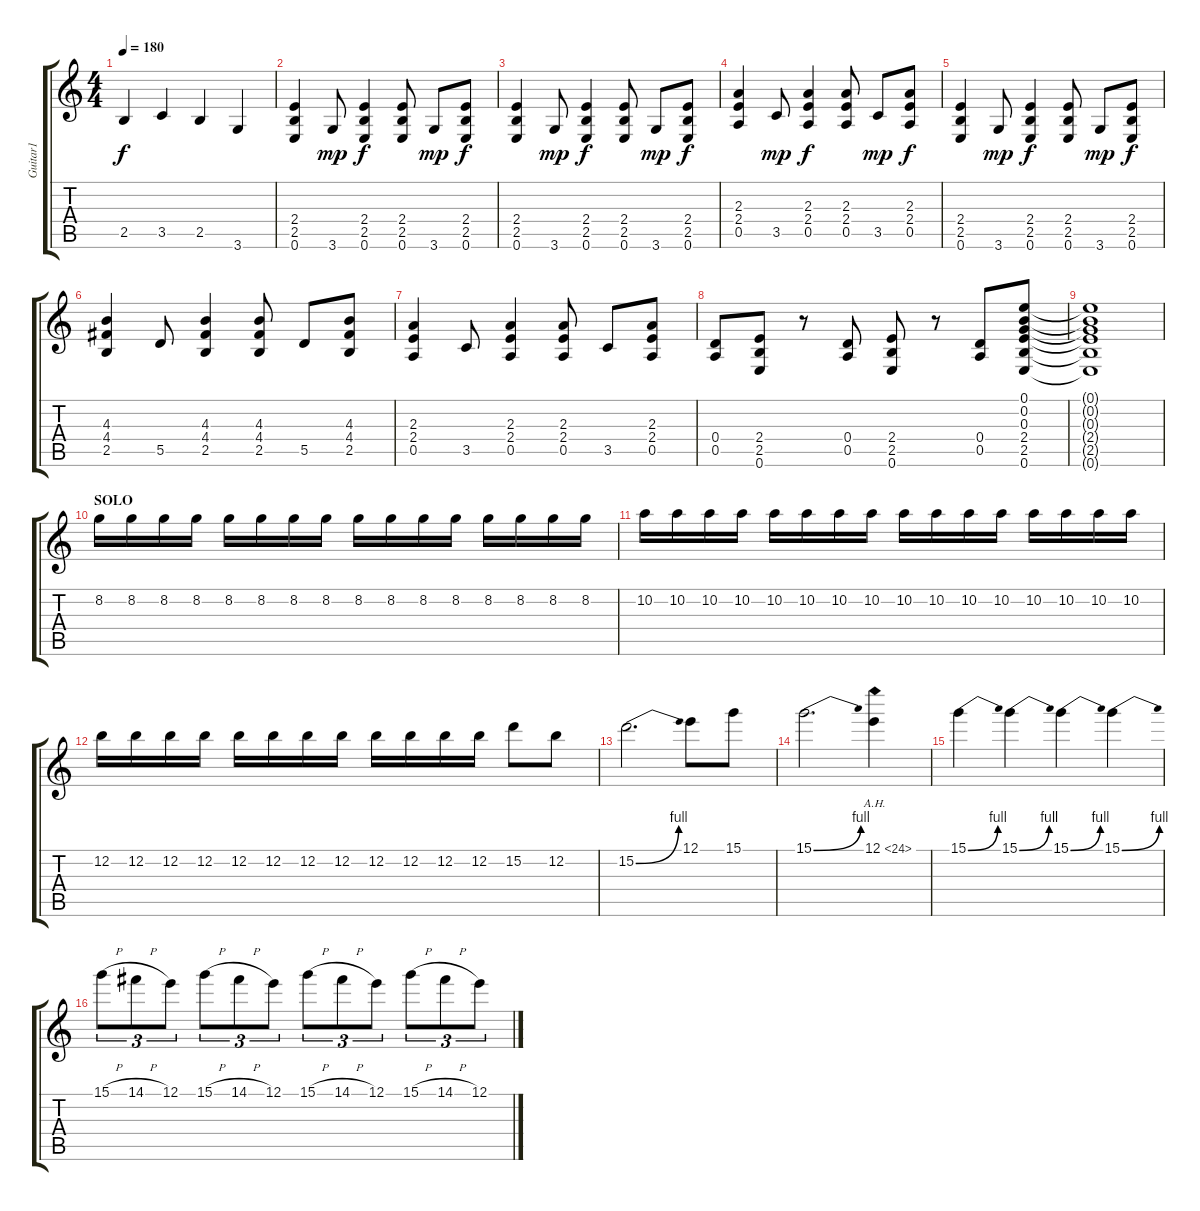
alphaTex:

\track ("Guitar1" "Guitar1") {instrument distortionguitar}
\staff {score tabs}
\tuning (E4 B3 G3 D3 A2 E2) {hide}
\ts (4 4)
\tempo 180
\clef g2
\ks c
2.5.4{dy f} 3.5.4 2.5.4 3.6.4 |
(2.4 2.5 0.6).4 3.6.8{dy mp} (2.4 2.5 0.6).4{dy f} (2.4 2.5 0.6).8 3.6.8{dy mp} (2.4 2.5 0.6).8{dy f} |
(2.4 2.5 0.6).4 3.6.8{dy mp} (2.4 2.5 0.6).4{dy f} (2.4 2.5 0.6).8 3.6.8{dy mp} (2.4 2.5 0.6).8{dy f} |
(2.3 2.4 0.5).4 3.5.8{dy mp} (2.3 2.4 0.5).4{dy f} (2.3 2.4 0.5).8 3.5.8{dy mp} (2.3 2.4 0.5).8{dy f} |
(2.4 2.5 0.6).4 3.6.8{dy mp} (2.4 2.5 0.6).4{dy f} (2.4 2.5 0.6).8 3.6.8{dy mp} (2.4 2.5 0.6).8{dy f} |
(4.3 4.4 2.5).4 5.5.8 (4.3 4.4 2.5).4 (4.3 4.4 2.5).8 5.5.8 (4.3 4.4 2.5).8 |
(2.3 2.4 0.5).4 3.5.8 (2.3 2.4 0.5).4 (2.3 2.4 0.5).8 3.5.8 (2.3 2.4 0.5).8 |
(0.4 0.5).8 (2.4 2.5 0.6).8 r.8 (0.4 0.5).8 (2.4 2.5 0.6).8 r.8 (0.4 0.5).8 (0.1 0.2 0.3 2.4 2.5 0.6).8 |
(0.1{t} 0.2{t} 0.3{t} 2.4{t} 2.5{t} 0.6{t}).1 |
\section ("" "SOLO")
8.2.16 8.2.16 8.2.16 8.2.16 8.2.16 8.2.16 8.2.16 8.2.16 8.2.16 8.2.16 8.2.16 8.2.16 8.2.16 8.2.16 8.2.16 8.2.16 |
10.2.16 10.2.16 10.2.16 10.2.16 10.2.16 10.2.16 10.2.16 10.2.16 10.2.16 10.2.16 10.2.16 10.2.16 10.2.16 10.2.16 10.2.16 10.2.16 |
12.2.16 12.2.16 12.2.16 12.2.16 12.2.16 12.2.16 12.2.16 12.2.16 12.2.16 12.2.16 12.2.16 12.2.16 15.2.8 12.2.8 |
15.2{be (bend 0 0 60 4)}.2{d} 12.1.8 15.1.8 |
15.1{be (bend 0 0 60 4)}.2{d} 12.1{ah 12}.4 |
15.1{be (bend 0 0 60 4)}.4 15.1{be (bend 0 0 60 4)}.4 15.1{be (bend 0 0 60 4)}.4 15.1{be (bend 0 0 60 4)}.4 |
15.1{h}.8{tu (3 2)} 14.1{h}.8{tu (3 2)} 12.1.8{tu (3 2)} 15.1{h}.8{tu (3 2)} 14.1{h}.8{tu (3 2)} 12.1.8{tu (3 2)} 15.1{h}.8{tu (3 2)} 14.1{h}.8{tu (3 2)} 12.1.8{tu (3 2)} 15.1{h}.8{tu (3 2)} 14.1{h}.8{tu (3 2)} 12.1.8{tu (3 2)}
